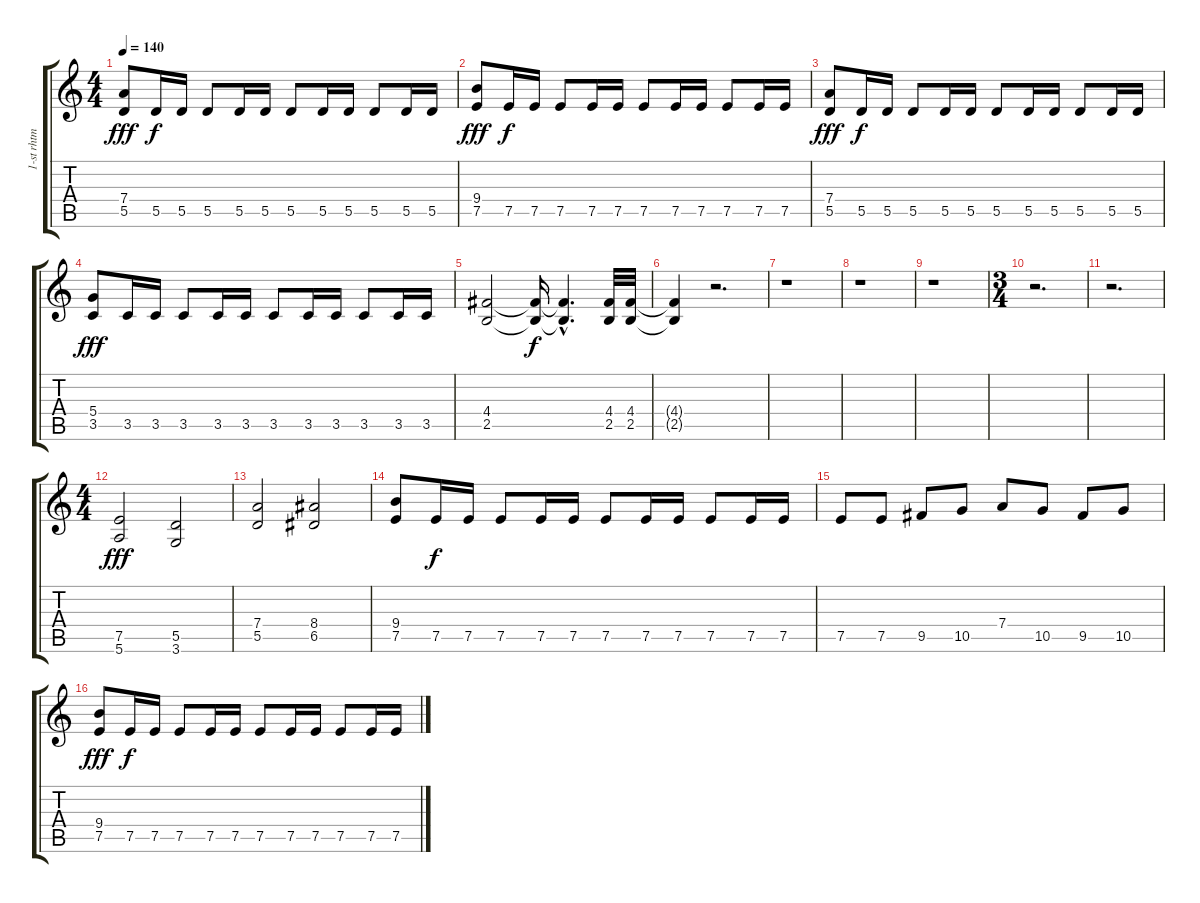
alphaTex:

\track ("1-st rhtm gtr" "1-st rhtm ") {instrument distortionguitar}
\staff {score tabs}
\tuning (E4 B3 G3 D3 A2 E2) {hide}
\ts (4 4)
\tempo 140
\clef g2
\ks c
(7.4 5.5).8{dy fff} 5.5.16{dy f} 5.5.16 5.5.8 5.5.16 5.5.16 5.5.8 5.5.16 5.5.16 5.5.8 5.5.16 5.5.16 |
(9.4 7.5).8{dy fff} 7.5.16{dy f} 7.5.16 7.5.8 7.5.16 7.5.16 7.5.8 7.5.16 7.5.16 7.5.8 7.5.16 7.5.16 |
(7.4 5.5).8{dy fff} 5.5.16{dy f} 5.5.16 5.5.8 5.5.16 5.5.16 5.5.8 5.5.16 5.5.16 5.5.8 5.5.16 5.5.16 |
(5.4 3.5).8{dy fff} 3.5.16 3.5.16 3.5.8 3.5.16 3.5.16 3.5.8 3.5.16 3.5.16 3.5.8 3.5.16 3.5.16 |
(4.4 2.5).2 (4.4{t} 2.5{t}).16{dy f} (4.4{hac t} 2.5{hac t}).4{d} (4.4 2.5).32 (4.4 2.5).32 |
(4.4{t} 2.5{t}).4 r.2{d} |
r.1 |
r.1 |
r.1 |
\ts (3 4)
r.2{d} |
r.2{d} |
\ts (4 4)
(7.5 5.6).2{dy fff} (5.5 3.6).2 |
(7.4 5.5).2 (8.4 6.5).2 |
(9.4 7.5).8 7.5.16{dy f} 7.5.16 7.5.8 7.5.16 7.5.16 7.5.8 7.5.16 7.5.16 7.5.8 7.5.16 7.5.16 |
7.5.8 7.5.8 9.5.8 10.5.8 7.4.8 10.5.8 9.5.8 10.5.8 |
(9.4 7.5).8{dy fff} 7.5.16{dy f} 7.5.16 7.5.8 7.5.16 7.5.16 7.5.8 7.5.16 7.5.16 7.5.8 7.5.16 7.5.16
